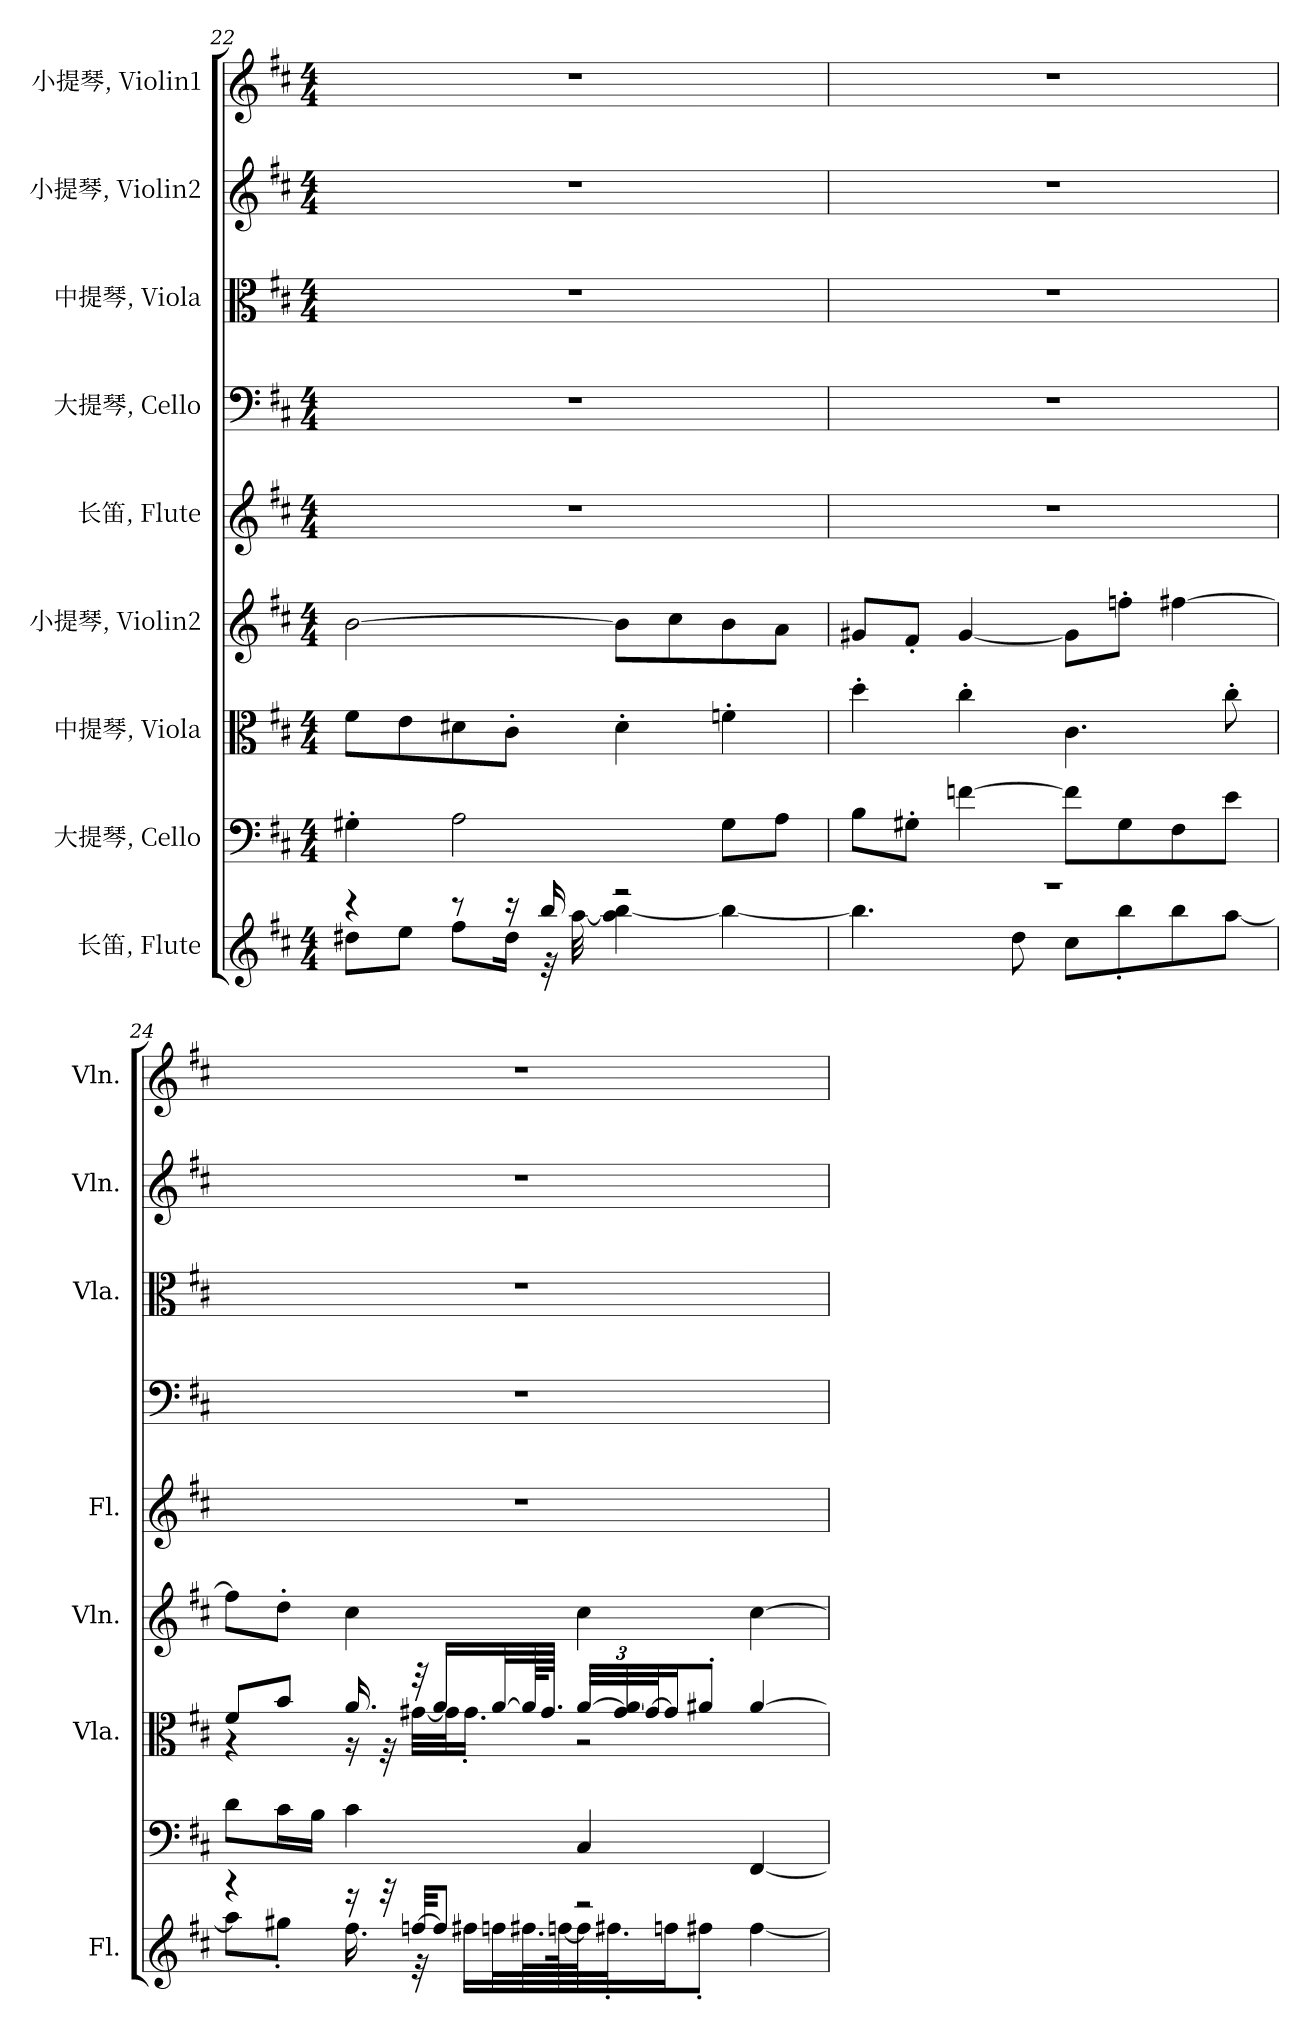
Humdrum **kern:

**kern	**kern	**kern	**kern	**kern	**kern	**kern	**kern	**kern
*part9	*part8	*part7	*part6	*part5	*part4	*part3	*part2	*part1
*staff9	*staff8	*staff7	*staff6	*staff5	*staff4	*staff3	*staff2	*staff1
*I"长笛, Flute	*I"大提琴, Cello	*I"中提琴, Viola	*I"小提琴, Violin2	*I"长笛, Flute	*I"大提琴, Cello	*I"中提琴, Viola	*I"小提琴, Violin2	*I"小提琴, Violin1
*I'Fl.	*	*I'Vla.	*I'Vln.	*I'Fl.	*	*I'Vla.	*I'Vln.	*I'Vln.
!!LO:PB:g=z
*clefG2	*clefF4	*clefC3	*clefG2	*clefG2	*clefF4	*clefC3	*clefG2	*clefG2
*k[f#c#]	*k[f#c#]	*k[f#c#]	*k[f#c#]	*k[f#c#]	*k[f#c#]	*k[f#c#]	*k[f#c#]	*k[f#c#]
*M4/4	*M4/4	*M4/4	*M4/4	*M4/4	*M4/4	*M4/4	*M4/4	*M4/4
=22	=22	=22	=22	=22	=22	=22	=22	=22
*^	*	*	*	*	*	*	*	*
4r	8dd#X\L	4G#X'\	8f#\L	[2b\	1r	1r	1r	1r	1r
.	8ee\J	.	8e\	.	.	.	.	.	.
8r	8ff#\L	2A\	8d#X\	.	.	.	.	.	.
16r	16dd#\Jk	.	8c#'\J	.	.	.	.	.	.
16bb/	32r	.	.	.	.	.	.	.	.
.	[32aa\	.	.	.	.	.	.	.	.
2r	4aa\] [4bb\	.	4d#'\	8b\L]	.	.	.	.	.
.	.	.	.	8cc#\	.	.	.	.	.
.	4bb\_	8G#\L	4fn'\	8b\	.	.	.	.	.
.	.	8A\J	.	8a\J	.	.	.	.	.
=23	=23	=23	=23	=23	=23	=23	=23	=23	=23
1r	4.bb\]	8B\L	4dd'\	8g#X/L	1r	1r	1r	1r	1r
.	.	8G#X'\J	.	8f#'/J	.	.	.	.	.
.	.	[4fn\	4cc#'\	[4g#/	.	.	.	.	.
.	8dd\	.	.	.	.	.	.	.	.
.	8cc#\L	8f\L]	4.c#\	8g#\L]	.	.	.	.	.
.	8bb'\	8G#\	.	8ffn'\J	.	.	.	.	.
.	8bb\	8F#\	.	[4ff#X\	.	.	.	.	.
.	[8aa\J	8e\J	8cc#'\	.	.	.	.	.	.
!!LO:PB:g=z
=24	=24	=24	=24	=24	=24	=24	=24	=24	=24
*	*	*	*^	*	*	*	*	*	*
4r	8aa\L]	8d\L	8f#/L	4r	8ff#\L]	1r	1r	1r	1r	1r
.	8gg#X'\J	16c#\L	8b/J	.	8dd'\J	.	.	.	.	.
.	.	16B\JJ	.	.	.	.	.	.	.	.
16r	16.ff#\	4c#\	16.a/	16r	4cc#\	.	.	.	.	.
32r	.	.	.	32r	.	.	.	.	.	.
[32ffn/KKL	32r	.	32r	[32g#X\LLL	.	.	.	.	.	.
8ff/J]	16ff#X\LL	.	16a/LL	32g#\J]	.	.	.	.	.	.
.	.	.	.	16.g#'\JJ	.	.	.	.	.	.
.	32ffn\L	.	[32a/L	.	.	.	.	.	.	.
.	64.ff#X\L	.	128a/KL]	.	.	.	.	.	.	.
.	.	.	64.g#/JJJJ	.	.	.	.	.	.	.
.	[128ffn\K	.	.	.	.	.	.	.	.	.
*	*	*	*Xbrackettup	*	*	*	*	*	*	*
2r	64ff\J]	4C#/	[48a/LLL	2r	4cc#\	.	.	.	.	.
.	32.ff#X'\J	.	.	.	.	.	.	.	.	.
.	.	.	[48g#/ 48a/]	.	.	.	.	.	.	.
.	.	.	48g#/J_	.	.	.	.	.	.	.
.	16ffn\J	.	16g#/J]	.	.	.	.	.	.	.
.	8ff#X'\J	.	8a#X'/J	.	.	.	.	.	.	.
.	[4ff#\	[4FF#/	[4a#/	.	[4cc#\	.	.	.	.	.
*v	*v	*	*v	*v	*	*	*	*	*	*
=	=	=	=	=	=	=	=	=
*-	*-	*-	*-	*-	*-	*-	*-	*-
